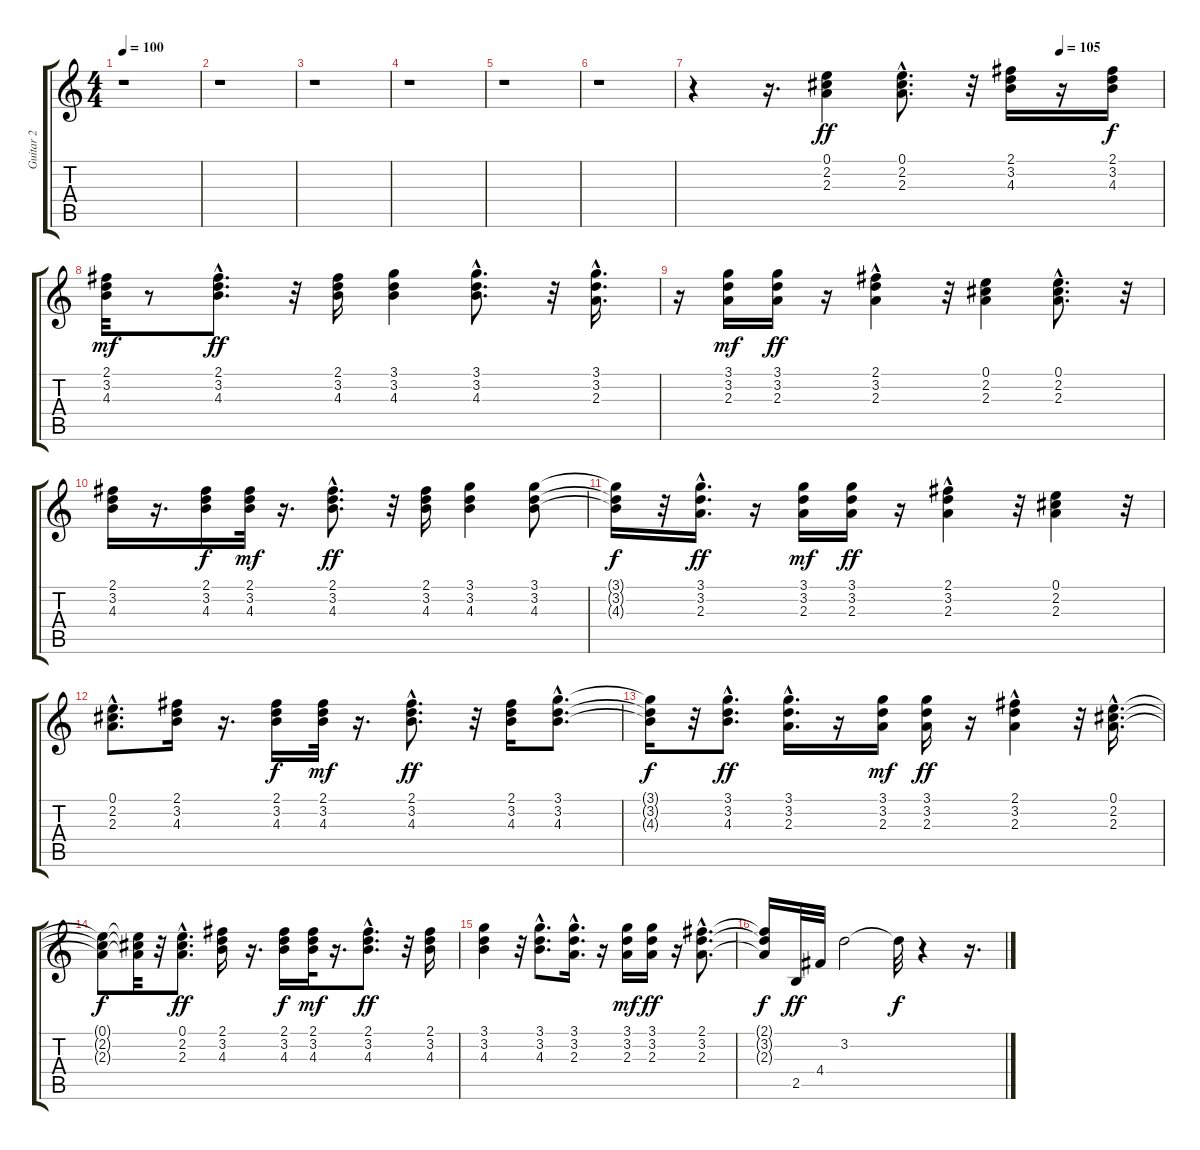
\track ("Guitar 2" "Guitar 2") {instrument acousticguitarsteel}
\staff {score tabs}
\tuning (E4 B3 G3 D3 A2 E2) {hide}
\ts (4 4)
\tempo 100
\clef g2
\ks c
r.1{dy ff instrument acousticguitarsteel} |
r.1 |
r.1 |
r.1 |
r.1 |
r.1 |
\tempo (105 0.78125)
r.4 r.16{d} (0.1 2.2 2.3).4 (0.1{hac} 2.2{hac} 2.3{hac}).8{d} r.32 (2.1 3.2 4.3).16 r.16 (2.1 3.2 4.3).16{dy f} |
(2.1 3.2 4.3).32{dy mf} r.8 (2.1{hac} 3.2{hac} 4.3{hac}).8{d dy ff} r.32 (2.1 3.2 4.3).16 (3.1 3.2 4.3).4 (3.1{hac} 3.2{hac} 4.3{hac}).8{d} r.32 (3.1{hac} 3.2{hac} 2.3{hac}).16{d} |
r.16 (3.1 3.2 2.3).16{dy mf} (3.1 3.2 2.3).16{dy ff} r.16 (2.1 3.2{hac} 2.3{hac}).4 r.32 (0.1 2.2 2.3).4 (0.1{hac} 2.2{hac} 2.3{hac}).8{d} r.32 |
(2.1 3.2 4.3).16 r.16{d} (2.1 3.2 4.3).16{dy f} (2.1 3.2 4.3).32{dy mf} r.16{d} (2.1{hac} 3.2{hac} 4.3{hac}).8{d dy ff} r.32 (2.1 3.2 4.3).16 (3.1 3.2 4.3).4 (3.1 3.2 4.3).8 |
(3.1{t} 3.2{t} 4.3{t}).16{dy f} r.32 (3.1{hac} 3.2{hac} 2.3{hac}).16{d dy ff} r.16 (3.1 3.2 2.3).16{dy mf} (3.1 3.2 2.3).16{dy ff} r.16 (2.1 3.2{hac} 2.3{hac}).4 r.32 (0.1 2.2 2.3).4 r.32 |
(0.1{hac} 2.2{hac} 2.3{hac}).8{d} (2.1 3.2 4.3).16 r.16{d} (2.1 3.2 4.3).16{dy f} (2.1 3.2 4.3).32{dy mf} r.16{d} (2.1{hac} 3.2{hac} 4.3{hac}).8{d dy ff} r.32 (2.1 3.2 4.3).16 (3.1{hac} 3.2{hac} 4.3{hac}).8{d} |
(3.1{t} 3.2{t} 4.3{t}).16{dy f} r.32 (3.1{hac} 3.2{hac} 4.3{hac}).8{d dy ff} (3.1{hac} 3.2{hac} 2.3{hac}).16{d} r.16 (3.1 3.2 2.3).16{dy mf} (3.1 3.2 2.3).16{dy ff} r.16 (2.1 3.2{hac} 2.3{hac}).4 r.32 (0.1{hac} 2.2{hac} 2.3{hac}).16{d} |
(0.1{t} 2.2{t} 2.3{t}).8{dy f} (0.1{t} 2.2{t} 2.3{t}).32 r.32 (0.1{hac} 2.2{hac} 2.3{hac}).8{d dy ff} (2.1 3.2 4.3).16 r.16{d} (2.1 3.2 4.3).16{dy f} (2.1 3.2 4.3).32{dy mf} r.16{d} (2.1{hac} 3.2{hac} 4.3{hac}).8{d dy ff} r.32 (2.1 3.2 4.3).16 |
(3.1 3.2 4.3).4 r.32 (3.1{hac} 3.2{hac} 4.3{hac}).8{d} (3.1{hac} 3.2{hac} 2.3{hac}).16{d} r.16 (3.1 3.2 2.3).16{dy mf} (3.1 3.2 2.3).16{dy ff} r.16 (2.1{hac} 3.2{hac} 2.3{hac}).8{d} |
(2.1{t} 3.2{t} 2.3{t}).16{dy f} 2.5.32{dy ff} 4.4.32 3.2.2 3.2{t}.32{dy f} r.4 r.16{d}
